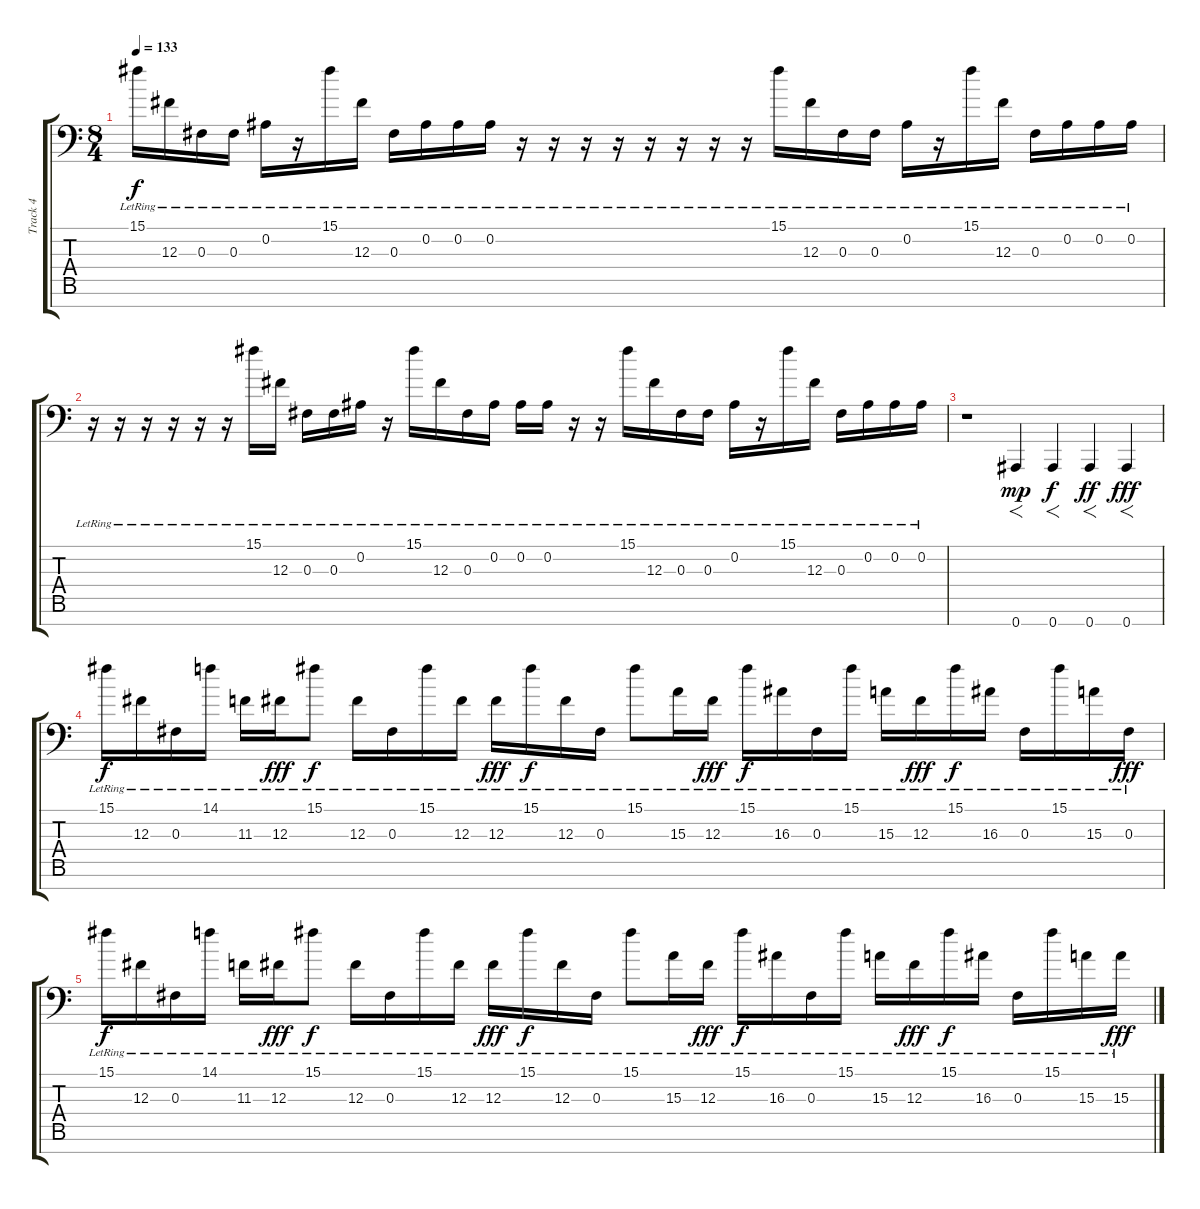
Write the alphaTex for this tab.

\track ("Track 4" "Track 4") {instrument acousticgrandpiano}
\staff {score tabs}
\tuning (Eb4 Bb3 Gb3 Db3 Ab2 Eb2 Bb1) {hide}
\ts (8 4)
\tempo 133
\clef f4
\ks c
15.1{lr}.16{dy f} 12.3{lr}.16 0.3{lr}.16 0.3{lr}.16 0.2{lr}.16 r.16 15.1{lr}.16 12.3{lr}.16 0.3{lr}.16 0.2{lr}.16 0.2{lr}.16 0.2{lr}.16 r.16 r.16 r.16 r.16 r.16 r.16 r.16 r.16 15.1{lr}.16 12.3{lr}.16 0.3{lr}.16 0.3{lr}.16 0.2{lr}.16 r.16 15.1{lr}.16 12.3{lr}.16 0.3{lr}.16 0.2{lr}.16 0.2{lr}.16 0.2{lr}.16 |
r.16 r.16 r.16 r.16 r.16 r.16 15.1{lr}.16 12.3{lr}.16 0.3{lr}.16 0.3{lr}.16 0.2{lr}.16 r.16 15.1{lr}.16 12.3{lr}.16 0.3{lr}.16 0.2{lr}.16 0.2{lr}.16 0.2{lr}.16 r.16 r.16 15.1{lr}.16 12.3{lr}.16 0.3{lr}.16 0.3{lr}.16 0.2{lr}.16 r.16 15.1{lr}.16 12.3{lr}.16 0.3{lr}.16 0.2{lr}.16 0.2{lr}.16 0.2{lr}.16 |
r.1 0.7.4{f dy mp} 0.7.4{f dy f} 0.7.4{f dy ff} 0.7.4{f dy fff} |
15.1{lr}.16{dy f} 12.3{lr}.16 0.3{lr}.16 14.1{lr}.16 11.3{lr}.16 12.3{lr}.16{dy fff} 15.1{lr}.8{dy f} 12.3{lr}.16 0.3{lr}.16 15.1{lr}.16 12.3{lr}.16 12.3{lr}.16{dy fff} 15.1{lr}.16{dy f} 12.3{lr}.16 0.3{lr}.16 15.1{lr}.8 15.3{lr}.16 12.3{lr}.16{dy fff} 15.1{lr}.16{dy f} 16.3{lr}.16 0.3{lr}.16 15.1{lr}.16 15.3{lr}.16 12.3{lr}.16{dy fff} 15.1{lr}.16{dy f} 16.3{lr}.16 0.3{lr}.16 15.1{lr}.16 15.3{lr}.16 0.3{lr}.16{dy fff} |
15.1{lr}.16{dy f} 12.3{lr}.16 0.3{lr}.16 14.1{lr}.16 11.3{lr}.16 12.3{lr}.16{dy fff} 15.1{lr}.8{dy f} 12.3{lr}.16 0.3{lr}.16 15.1{lr}.16 12.3{lr}.16 12.3{lr}.16{dy fff} 15.1{lr}.16{dy f} 12.3{lr}.16 0.3{lr}.16 15.1{lr}.8 15.3{lr}.16 12.3{lr}.16{dy fff} 15.1{lr}.16{dy f} 16.3{lr}.16 0.3{lr}.16 15.1{lr}.16 15.3{lr}.16 12.3{lr}.16{dy fff} 15.1{lr}.16{dy f} 16.3{lr}.16 0.3{lr}.16 15.1{lr}.16 15.3{lr}.16 15.3{lr}.16{dy fff}
